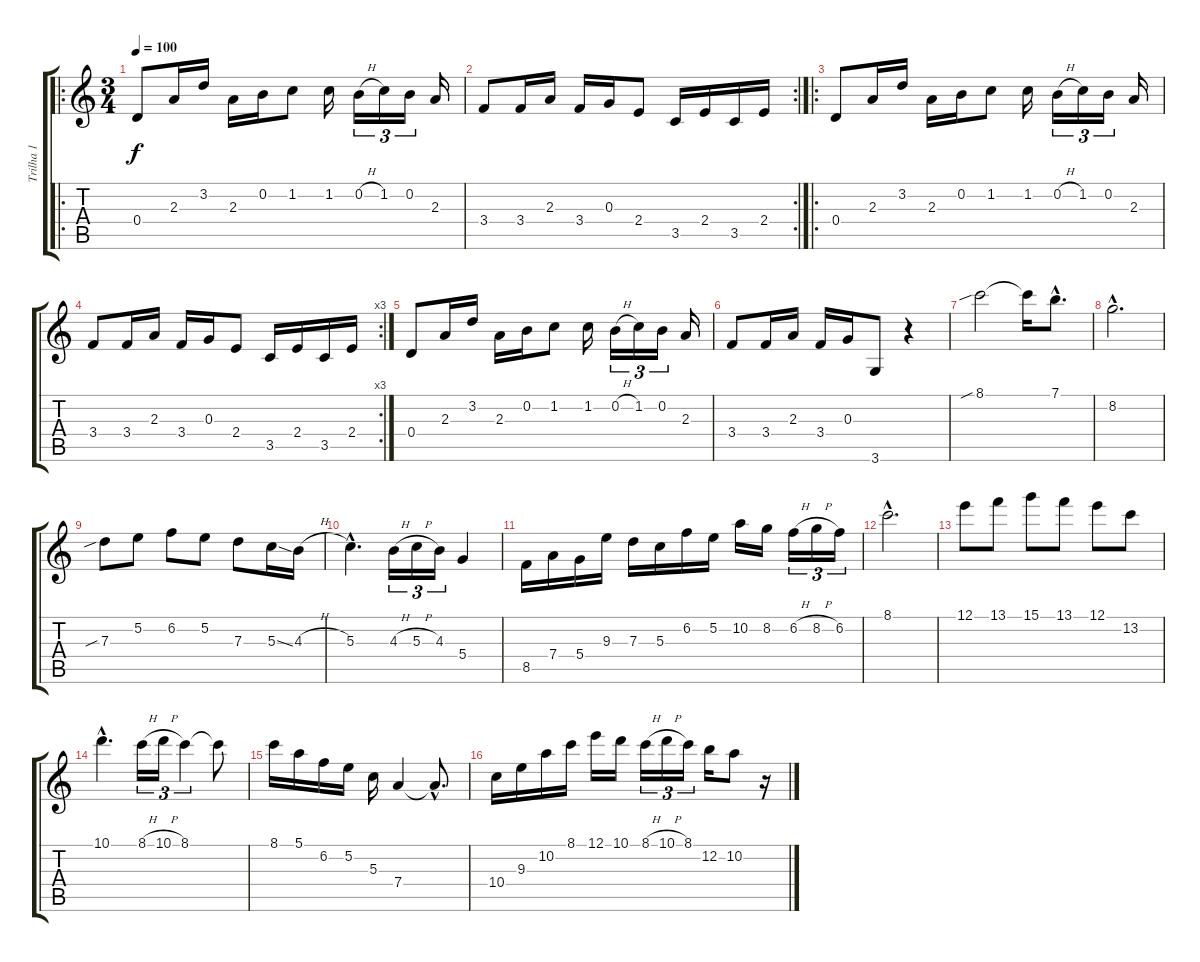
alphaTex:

\track ("Trilha 1" "Trilha 1") {instrument acousticguitarsteel}
\staff {score tabs}
\tuning (E4 B3 G3 D3 A2 E2) {hide}
\ro
\ts (3 4)
\tempo 100
\clef g2
\ks c
0.4.8{dy f instrument acousticguitarsteel} 2.3.16 3.2.16 2.3.16 0.2.16 1.2.8 1.2.16 0.2{h}.16{tu (3 2)} 1.2.16{tu (3 2)} 0.2.16{tu (3 2)} 2.3.16 |
\rc 2
3.4.8 3.4.16 2.3.16 3.4.16 0.3.16 2.4.8 3.5.16 2.4.16 3.5.16 2.4.16 |
\ro
0.4.8 2.3.16 3.2.16 2.3.16 0.2.16 1.2.8 1.2.16 0.2{h}.16{tu (3 2)} 1.2.16{tu (3 2)} 0.2.16{tu (3 2)} 2.3.16 |
\rc 3
3.4.8 3.4.16 2.3.16 3.4.16 0.3.16 2.4.8 3.5.16 2.4.16 3.5.16 2.4.16 |
0.4.8 2.3.16 3.2.16 2.3.16 0.2.16 1.2.8 1.2.16 0.2{h}.16{tu (3 2)} 1.2.16{tu (3 2)} 0.2.16{tu (3 2)} 2.3.16 |
3.4.8 3.4.16 2.3.16 3.4.16 0.3.16 3.6.8 r.4 |
8.1{sib}.2 8.1{t}.16 7.1{hac}.8{d} |
8.2{hac}.2{d} |
7.3{sib}.8 5.2.8 6.2.8 5.2.8 7.3.8 5.3{ss}.16 4.3{h}.16 |
5.3{hac}.4{d} 4.3{h}.16{tu (3 2)} 5.3{h}.16{tu (3 2)} 4.3.16{tu (3 2)} 5.4.4 |
8.5.16 7.4.16 5.4.16 9.3.16 7.3.16 5.3.16 6.2.16 5.2.16 10.2.16 8.2.16 6.2{h}.16{tu (3 2)} 8.2{h}.16{tu (3 2)} 6.2.16{tu (3 2)} |
8.1{hac}.2{d} |
12.1.8 13.1.8 15.1.8 13.1.8 12.1.8 13.2.8 |
10.1{hac}.4{d} 8.1{h}.16{tu (3 2)} 10.1{h}.16{tu (3 2)} 8.1.4{tu (3 2)} 8.1{t}.8 |
8.1.16 5.1.16 6.2.16 5.2.16 5.3.16 7.4.4 7.4{hac t}.8{d} |
10.4.16 9.3.16 10.2.16 8.1.16 12.1.16 10.1.16 8.1{h}.16{tu (3 2)} 10.1{h}.16{tu (3 2)} 8.1.16{tu (3 2)} 12.2.16 10.2.8 r.16
